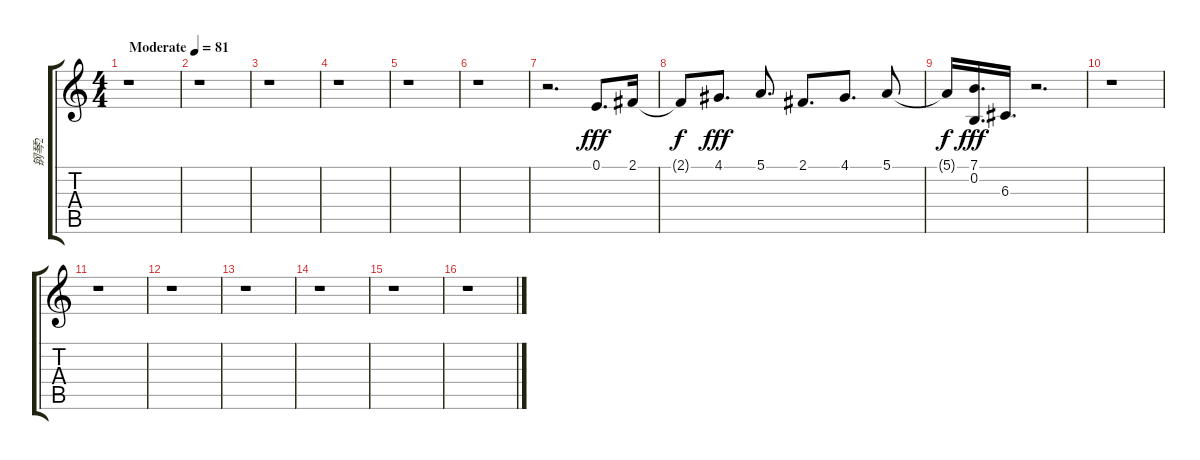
\track ("钢琴2" "钢琴2") {instrument electricgrandpiano}
\staff {score tabs}
\tuning (E4 B3 G3 D3 A2 E2) {hide}
\ts (4 4)
\tempo (81 "Moderate")
\clef g2
\ks c
r.1{dy fff instrument electricgrandpiano} |
r.1 |
r.1 |
r.1 |
r.1 |
r.1 |
r.2{d} 0.1.8{d} 2.1.16 |
2.1{t}.8{dy f} 4.1.8{d dy fff} 5.1.8{d} 2.1.8{d} 4.1.8{d} 5.1.8 |
5.1{t}.16{dy f} (7.1 0.2).16{d dy fff} 6.3.16{d} r.2{d} |
r.1 |
r.1 |
r.1 |
r.1 |
r.1 |
r.1 |
r.1
